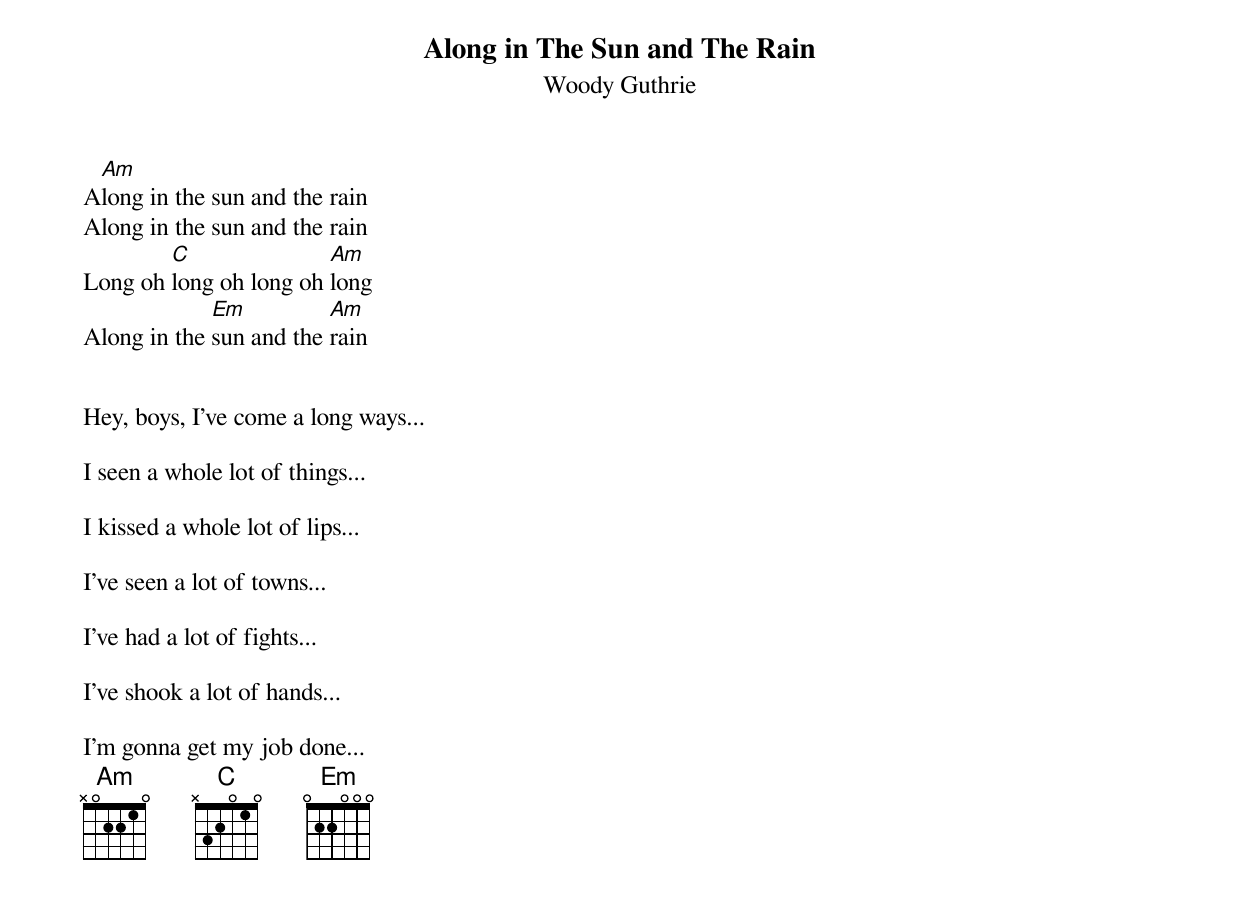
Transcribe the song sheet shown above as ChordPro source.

{title:Along in The Sun and The Rain}
{st:Woody Guthrie}

A[Am]long in the sun and the rain
Along in the sun and the rain
Long oh [C]long oh long oh [Am]long
Along in the [Em]sun and the [Am]rain


Hey, boys, I've come a long ways...

I seen a whole lot of things...

I kissed a whole lot of lips...

I've seen a lot of towns...

I've had a lot of fights...

I've shook a lot of hands...

I'm gonna get my job done...
